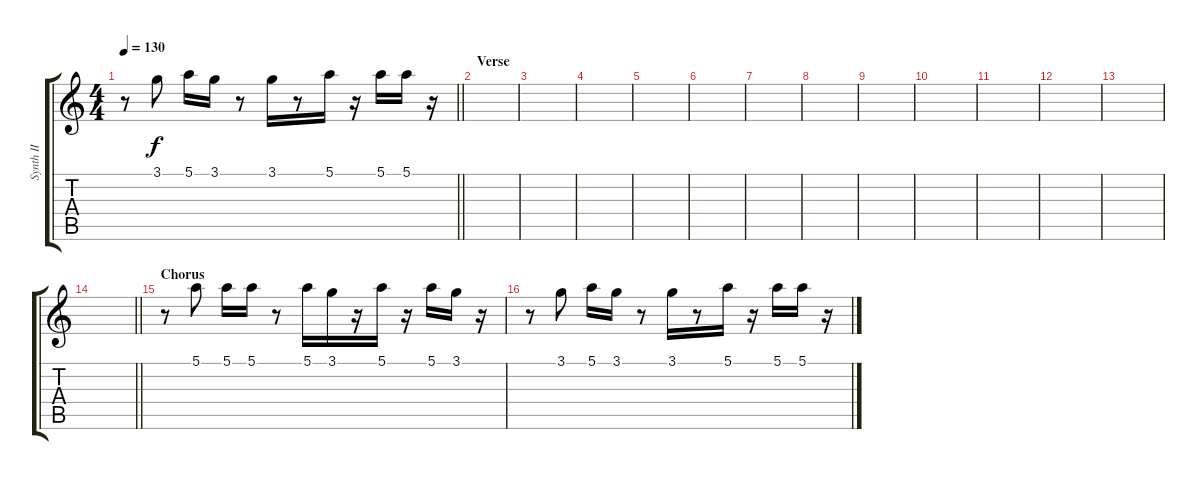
\track ("Synth II" "Synth II") {instrument synthbass1}
\staff {score tabs}
\tuning (E4 B3 G3 D3 A2 E2) {hide}
\ts (4 4)
\tempo 130
\clef g2
\barLineRight lightlight
\ks c
r.8{dy f} 3.1.8 5.1.16 3.1.16 r.8 3.1.16 r.8 5.1.16 r.16 5.1.16 5.1.16 r.16 |
\section ("" "Verse")
|
|
|
|
|
|
|
|
|
|
|
|
\barLineRight lightlight
|
\section ("" "Chorus")
r.8 5.1.8 5.1.16 5.1.16 r.8 5.1.16 3.1.16 r.16 5.1.16 r.16 5.1.16 3.1.16 r.16 |
r.8 3.1.8 5.1.16 3.1.16 r.8 3.1.16 r.8 5.1.16 r.16 5.1.16 5.1.16 r.16
